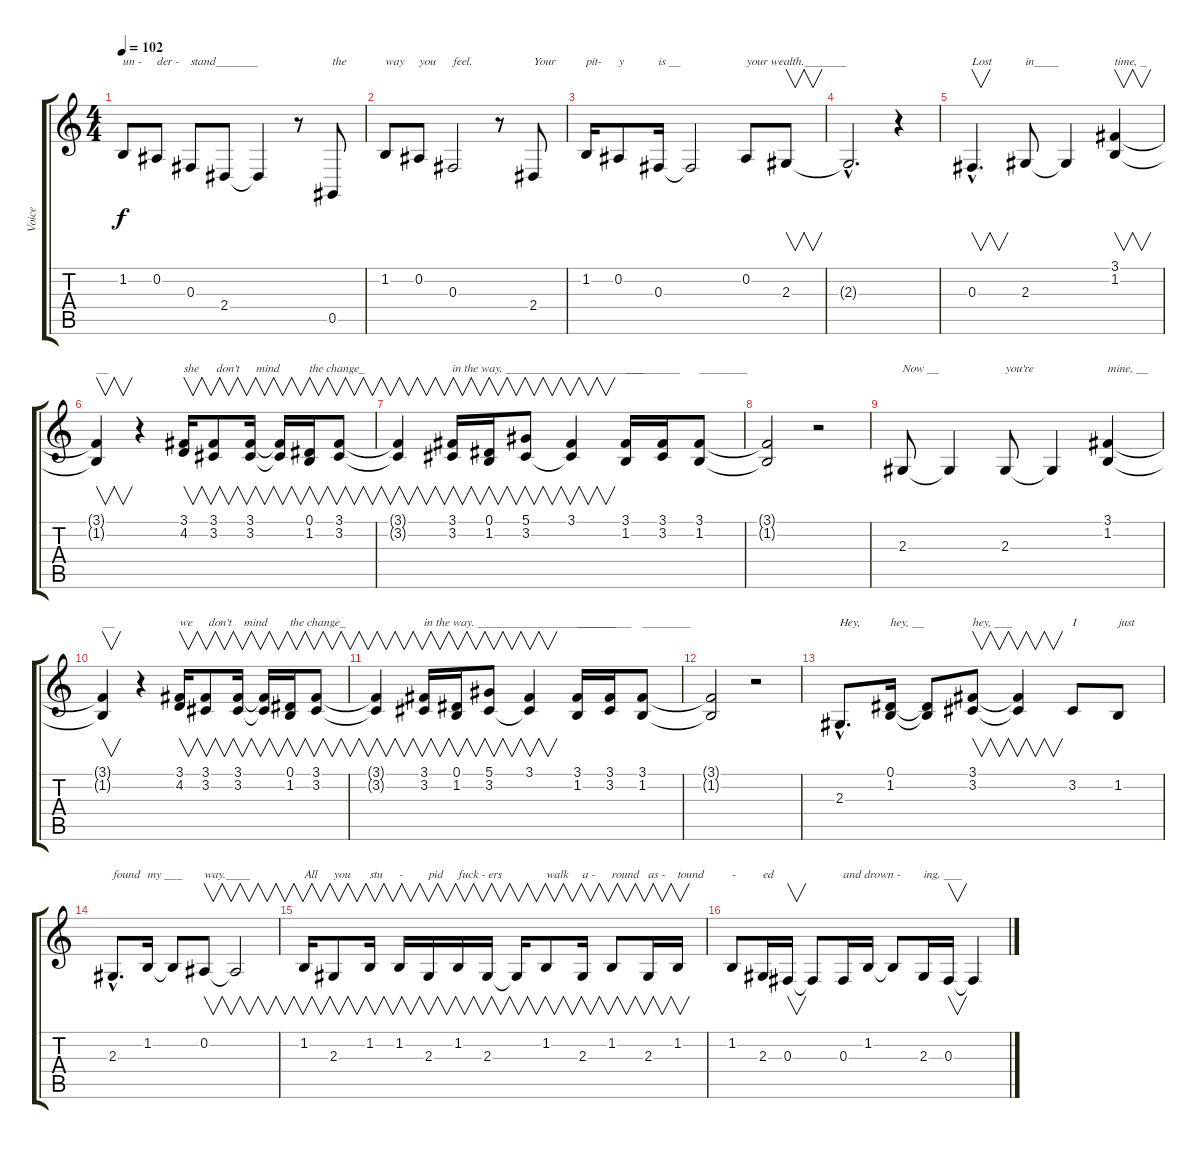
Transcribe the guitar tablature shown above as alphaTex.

\track ("Voice" "Voice") {instrument lead2sawtooth}
\staff {score tabs}
\tuning (Eb4 Bb3 Gb3 Db3 Ab2 Db2) {hide}
\ts (4 4)
\tempo 102
\clef g2
\ks c
1.2.8{txt "un -" dy f} 0.2.8{txt "der -"} 0.3.8{txt "stand_______"} 2.4.8 2.4{t}.4 r.8 0.5.8{txt "the"} |
1.2.8{txt "way"} 0.2.8{txt "you"} 0.3.2{txt "feel."} r.8 2.4.8{txt "Your"} |
1.2.16{txt "pit-"} 0.2.8{txt "y"} 0.3.16{txt "is __"} 0.3{t}.2 0.2.8{txt "your wealth._______"} 2.3.8{v} |
2.3{hac t}.2{d} r.4 |
0.3{hac}.4{v d txt "Lost"} 2.3.8{txt "in____"} 2.3{t}.4 (3.1 1.2).4{v txt "time, _"} |
(3.1{t} 1.2{t}).4{v txt "__"} r.4 (3.1 4.2).16{v txt "she"} (3.1 3.2).8{v txt " don't"} (3.1 3.2).16{v txt "  mind"} (3.1{t} 3.2{t}).16{v} (0.1 1.2).16{v txt "the change_"} (3.1 3.2).8{v} |
(3.1{t} 3.2{t}).4{v} (3.1 3.2).16{v txt "in the way. _______________________"} (0.1 1.2).16{v} (5.1 3.2).8{v} (3.1 3.2{t}).4{v} (3.1 1.2).16{txt "_________"} (3.1 3.2).16 (3.1 1.2).8{txt "________"} |
(3.1{t} 1.2{t}).2 r.2 |
2.3.8{txt "Now __"} 2.3{t}.4 2.3.8{txt "you're"} 2.3{t}.4 (3.1 1.2).4{txt "mine, __"} |
(3.1{t} 1.2{t}).4{v txt "__"} r.4 (3.1 4.2).16{v txt "we"} (3.1 3.2).8{v txt " don't"} (3.1 3.2).16{v txt "  mind"} (3.1{t} 3.2{t}).16{v} (0.1 1.2).16{v txt "the change_"} (3.1 3.2).8{v} |
(3.1{t} 3.2{t}).4{v} (3.1 3.2).16{v txt "in the way. _______________________"} (0.1 1.2).16{v} (5.1 3.2).8{v} (3.1 3.2{t}).4{v} (3.1 1.2).16{txt "_________"} (3.1 3.2).16 (3.1 1.2).8{txt "________"} |
(3.1{t} 1.2{t}).2 r.2 |
2.3{hac}.8{d txt "Hey,"} (0.1 1.2).16{txt "hey, __"} (0.1{t} 1.2{t}).8 (3.1 3.2).8{v txt "hey, ___"} (3.1{t} 3.2{t}).4{v} 3.2.8{txt "I"} 1.2.8{txt "just"} |
2.3{hac}.8{d txt "found"} 1.2.16{txt "my ___"} 1.2{t}.8 0.2.8{v txt "way.____"} 0.2{t}.2{v} |
1.2.16{v txt "All"} 2.3.8{v txt "you"} 1.2.16{v txt "stu"} 1.2.16{v txt "-"} 2.3.16{v txt "pid"} 1.2.16{v txt "fuck - ers"} 2.3.16{v} 2.3{t}.16{v} 1.2.8{v txt "walk"} 2.3.16{v txt "a - "} 1.2.8{v txt "round"} 2.3.16{v txt "as -"} 1.2.16{v txt "tound"} |
1.2.8{txt "-"} 2.3.16{txt "ed"} 0.3.16{v} 0.3{t}.8 0.3.16{txt "and drown -"} 1.2.16 1.2{t}.8 2.3.16{txt "ing. ___"} 0.3.16{v} 0.3{t}.4
